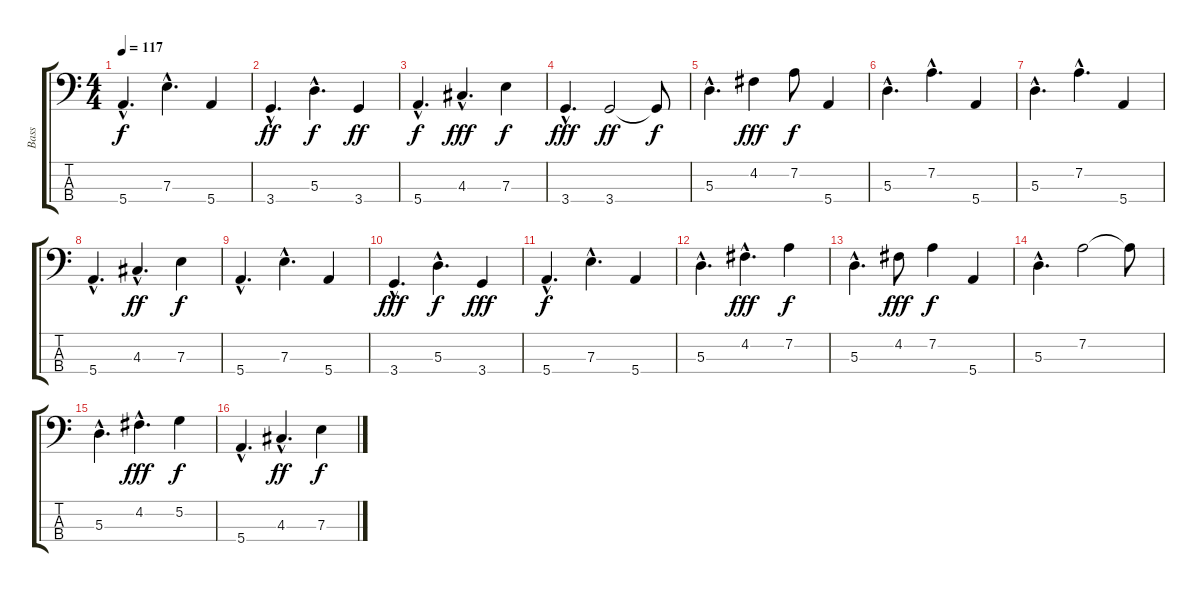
\track ("Bass" "Bass") {instrument electricbassfinger}
\staff {score tabs}
\tuning (G2 D2 A1 E1) {hide}
\ts (4 4)
\tempo 117
\clef f4
\ks c
5.4{hac}.4{d dy f} 7.3{hac}.4{d} 5.4.4 |
3.4{hac}.4{d dy ff} 5.3{hac}.4{d dy f} 3.4.4{dy ff} |
5.4{hac}.4{d dy f} 4.3{hac}.4{d dy fff} 7.3.4{dy f} |
3.4{hac}.4{d dy fff} 3.4.2{dy ff} 3.4{t}.8{dy f} |
5.3{hac}.4{d} 4.2.4{dy fff} 7.2.8{dy f} 5.4.4 |
5.3{hac}.4{d} 7.2{hac}.4{d} 5.4.4 |
5.3{hac}.4{d} 7.2{hac}.4{d} 5.4.4 |
5.4{hac}.4{d} 4.3{hac}.4{d dy ff} 7.3.4{dy f} |
5.4{hac}.4{d} 7.3{hac}.4{d} 5.4.4 |
3.4{hac}.4{d dy fff} 5.3{hac}.4{d dy f} 3.4.4{dy fff} |
5.4{hac}.4{d dy f} 7.3{hac}.4{d} 5.4.4 |
5.3{hac}.4{d} 4.2{hac}.4{d dy fff} 7.2.4{dy f} |
5.3{hac}.4{d} 4.2.8{dy fff} 7.2.4{dy f} 5.4.4 |
5.3{hac}.4{d} 7.2.2 7.2{t}.8 |
5.3{hac}.4{d} 4.2{hac}.4{d dy fff} 5.2.4{dy f} |
5.4{hac}.4{d} 4.3{hac}.4{d dy ff} 7.3.4{dy f}
